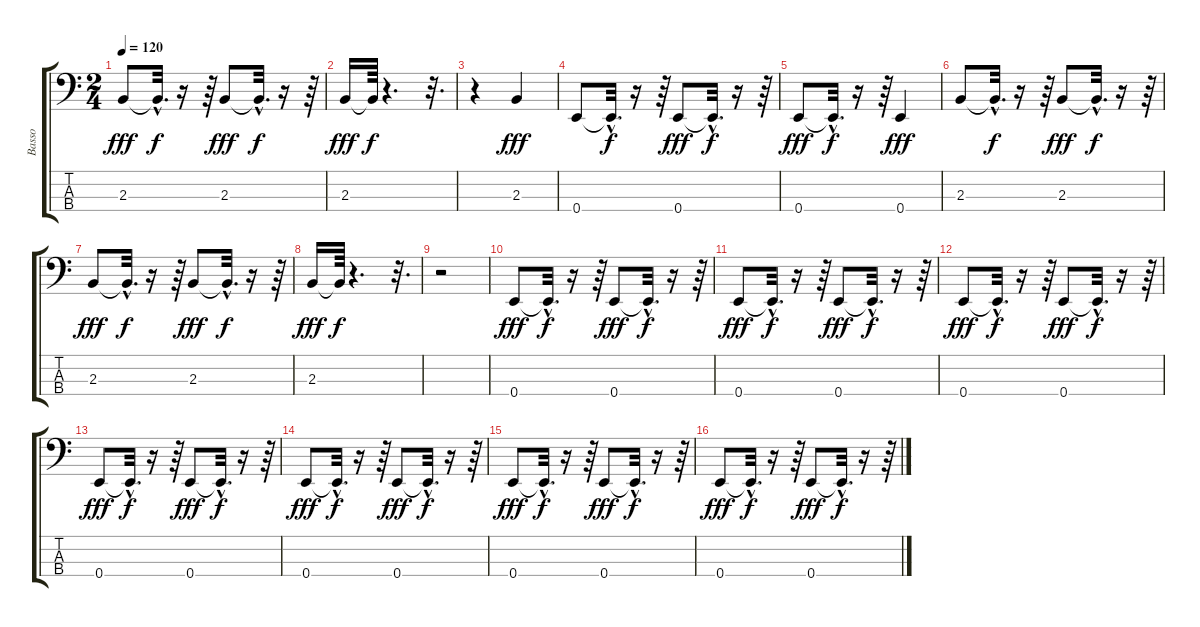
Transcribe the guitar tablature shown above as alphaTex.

\track ("Basso" "Basso") {instrument electricbasspick}
\staff {score tabs}
\tuning (G2 D2 A1 E1) {hide}
\ts (2 4)
\tempo 120
\clef f4
\ks c
2.3.8{dy fff} 2.3{hac t}.32{d dy f} r.16 r.64 2.3.8{dy fff} 2.3{hac t}.32{d dy f} r.16 r.64 |
2.3.16{dy fff} 2.3{t}.64{dy f} r.4{d} r.32{d} |
r.4 2.3.4{dy fff} |
0.4.8 0.4{hac t}.32{d dy f} r.16 r.64 0.4.8{dy fff} 0.4{hac t}.32{d dy f} r.16 r.64 |
0.4.8{dy fff} 0.4{hac t}.32{d dy f} r.16 r.64 0.4.4{dy fff} |
2.3.8 2.3{hac t}.32{d dy f} r.16 r.64 2.3.8{dy fff} 2.3{hac t}.32{d dy f} r.16 r.64 |
2.3.8{dy fff} 2.3{hac t}.32{d dy f} r.16 r.64 2.3.8{dy fff} 2.3{hac t}.32{d dy f} r.16 r.64 |
2.3.16{dy fff} 2.3{t}.64{dy f} r.4{d} r.32{d} |
r.2 |
0.4.8{dy fff} 0.4{hac t}.32{d dy f} r.16 r.64 0.4.8{dy fff} 0.4{hac t}.32{d dy f} r.16 r.64 |
0.4.8{dy fff} 0.4{hac t}.32{d dy f} r.16 r.64 0.4.8{dy fff} 0.4{hac t}.32{d dy f} r.16 r.64 |
0.4.8{dy fff} 0.4{hac t}.32{d dy f} r.16 r.64 0.4.8{dy fff} 0.4{hac t}.32{d dy f} r.16 r.64 |
0.4.8{dy fff} 0.4{hac t}.32{d dy f} r.16 r.64 0.4.8{dy fff} 0.4{hac t}.32{d dy f} r.16 r.64 |
0.4.8{dy fff} 0.4{hac t}.32{d dy f} r.16 r.64 0.4.8{dy fff} 0.4{hac t}.32{d dy f} r.16 r.64 |
0.4.8{dy fff} 0.4{hac t}.32{d dy f} r.16 r.64 0.4.8{dy fff} 0.4{hac t}.32{d dy f} r.16 r.64 |
0.4.8{dy fff} 0.4{hac t}.32{d dy f} r.16 r.64 0.4.8{dy fff} 0.4{hac t}.32{d dy f} r.16 r.64
